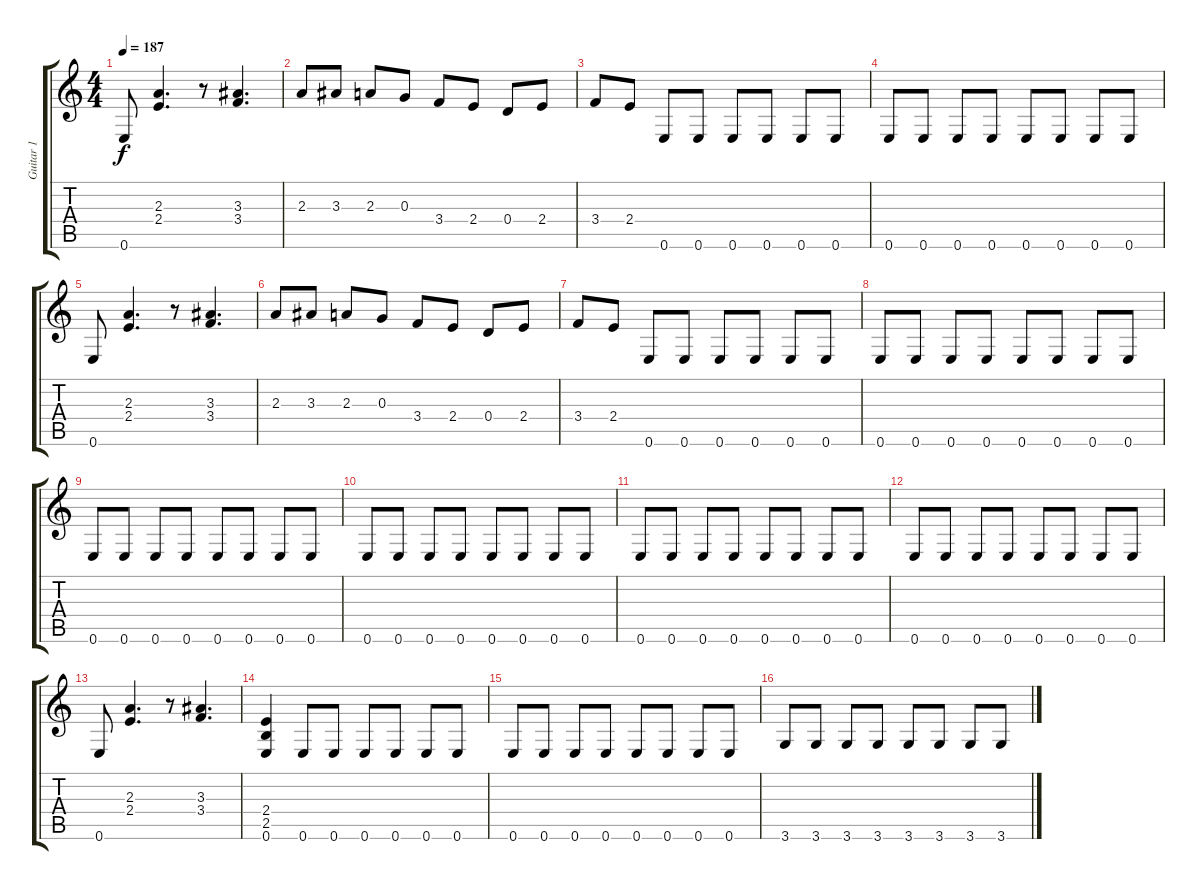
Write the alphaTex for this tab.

\track ("Guitar 1" "Guitar 1") {instrument distortionguitar}
\staff {score tabs}
\tuning (E4 B3 G3 D3 A2 E2) {hide}
\ts (4 4)
\tempo 187
\clef g2
\ks c
0.6.8{dy f} (2.3 2.4).4{d} r.8 (3.3 3.4).4{d} |
2.3.8 3.3.8 2.3.8 0.3.8 3.4.8 2.4.8 0.4.8 2.4.8 |
3.4.8 2.4.8 0.6.8 0.6.8 0.6.8 0.6.8 0.6.8 0.6.8 |
0.6.8 0.6.8 0.6.8 0.6.8 0.6.8 0.6.8 0.6.8 0.6.8 |
0.6.8 (2.3 2.4).4{d} r.8 (3.3 3.4).4{d} |
2.3.8 3.3.8 2.3.8 0.3.8 3.4.8 2.4.8 0.4.8 2.4.8 |
3.4.8 2.4.8 0.6.8 0.6.8 0.6.8 0.6.8 0.6.8 0.6.8 |
0.6.8 0.6.8 0.6.8 0.6.8 0.6.8 0.6.8 0.6.8 0.6.8 |
0.6.8 0.6.8 0.6.8 0.6.8 0.6.8 0.6.8 0.6.8 0.6.8 |
0.6.8 0.6.8 0.6.8 0.6.8 0.6.8 0.6.8 0.6.8 0.6.8 |
0.6.8 0.6.8 0.6.8 0.6.8 0.6.8 0.6.8 0.6.8 0.6.8 |
0.6.8 0.6.8 0.6.8 0.6.8 0.6.8 0.6.8 0.6.8 0.6.8 |
0.6.8 (2.3 2.4).4{d} r.8 (3.3 3.4).4{d} |
(2.4 2.5 0.6).4 0.6.8 0.6.8 0.6.8 0.6.8 0.6.8 0.6.8 |
0.6.8 0.6.8 0.6.8 0.6.8 0.6.8 0.6.8 0.6.8 0.6.8 |
3.6.8 3.6.8 3.6.8 3.6.8 3.6.8 3.6.8 3.6.8 3.6.8
